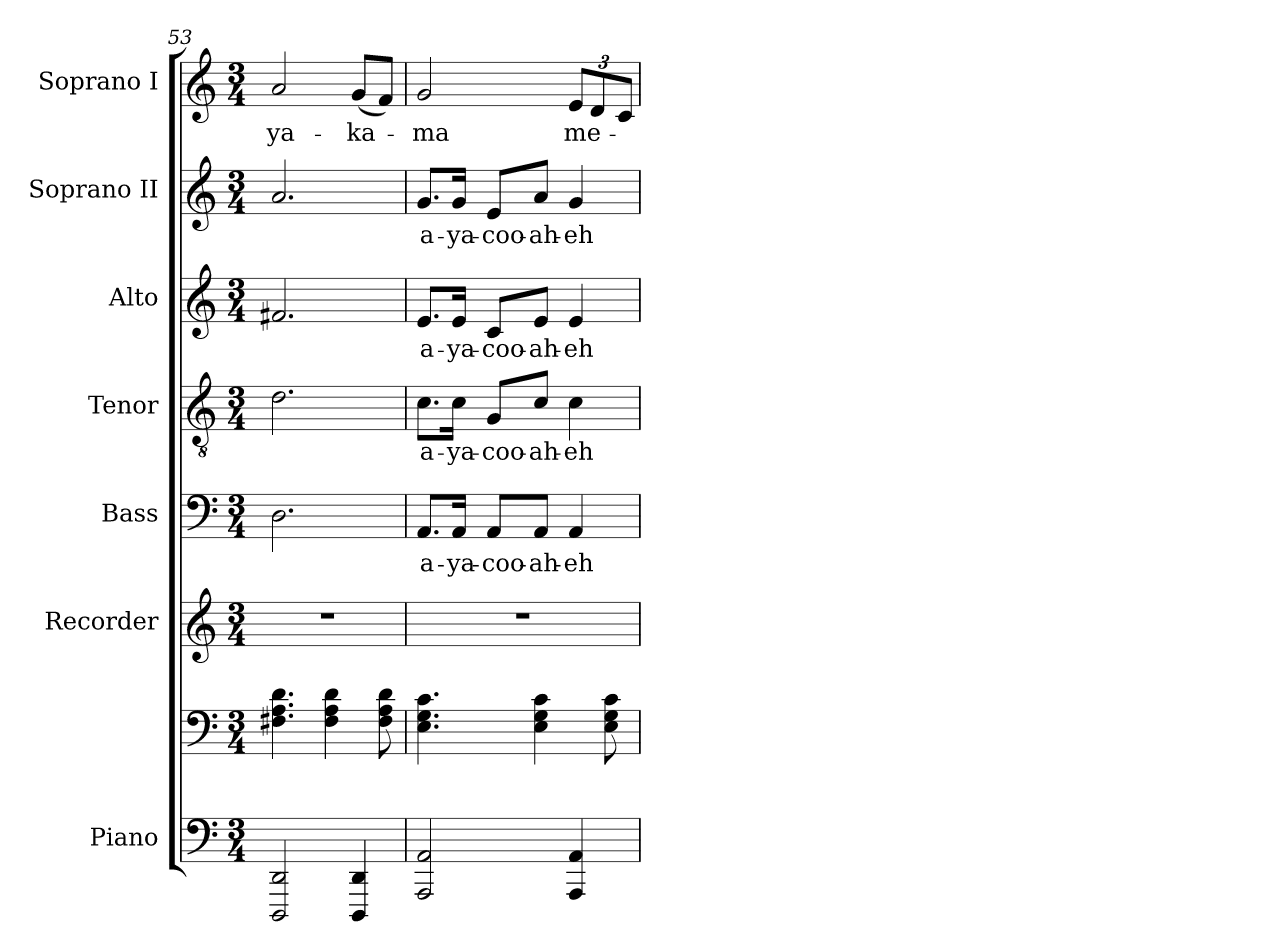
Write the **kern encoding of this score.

**kern	**kern	**kern	**kern	**text	**kern	**text	**kern	**text	**kern	**text	**kern	**text
*part7	*part7	*part6	*part5	*part5	*part4	*part4	*part3	*part3	*part2	*part2	*part1	*part1
*staff8	*staff7	*staff6	*staff5	*staff5	*staff4	*staff4	*staff3	*staff3	*staff2	*staff2	*staff1	*staff1
*I"Piano	*	*I"Recorder	*I"Bass	*	*I"Tenor	*	*I"Alto	*	*I"Soprano II	*	*I"Soprano I	*
*I'Pno.	*	*I'R.	*I'B.	*	*I'T.	*	*I'A.	*	*I'S.2	*	*I'S.1	*
!!LO:LB:g=z
*clefF4	*clefF4	*clefG2	*clefF4	*	*clefGv2	*	*clefG2	*	*clefG2	*	*clefG2	*
*k[]	*k[]	*k[]	*k[]	*	*k[]	*	*k[]	*	*k[]	*	*k[]	*
*M3/4	*M3/4	*M3/4	*M3/4	*	*M3/4	*	*M3/4	*	*M3/4	*	*M3/4	*
=53	=53	=53	=53	=53	=53	=53	=53	=53	=53	=53	=53	=53
2DDD/ 2DD/	4.F#X\ 4.A\ 4.d\	2.r	2.D\	.	2.d\	.	2.f#X/	.	2.a/	.	2a/	ya-
.	4F#\ 4A\ 4d\	.	.	.	.	.	.	.	.	.	.	.
4DDD/ 4DD/	.	.	.	.	.	.	.	.	.	.	(8g/L	-ka-
.	8F#\ 8A\ 8d\	.	.	.	.	.	.	.	.	.	8f/J)	.
=54	=54	=54	=54	=54	=54	=54	=54	=54	=54	=54	=54	=54
2AAA/ 2AA/	4.E\ 4.G\ 4.c\	2.r	8.AA/L	a-	8.c\L	a-	8.e/L	a-	8.g/L	a-	2g/	-ma
.	.	.	16AA/Jk	-ya-	16c\Jk	-ya-	16e/Jk	-ya-	16g/Jk	-ya-	.	.
.	.	.	8AA/L	-coo-	8G/L	-coo-	8c/L	-coo-	8e/L	-coo-	.	.
.	4E\ 4G\ 4c\	.	8AA/J	-ah-	8c/J	-ah-	8e/J	-ah-	8a/J	-ah-	.	.
*	*	*	*	*	*	*	*	*	*	*	*Xbrackettup	*
4AAA/ 4AA/	.	.	4AA/	-eh	4c\	-eh	4e/	-eh	4g/	-eh	12e/L	me-
.	.	.	.	.	.	.	.	.	.	.	12d/	.
.	8E\ 8G\ 8c\	.	.	.	.	.	.	.	.	.	.	.
.	.	.	.	.	.	.	.	.	.	.	12c/J	.
=	=	=	=	=	=	=	=	=	=	=	=	=
*-	*-	*-	*-	*-	*-	*-	*-	*-	*-	*-	*-	*-
